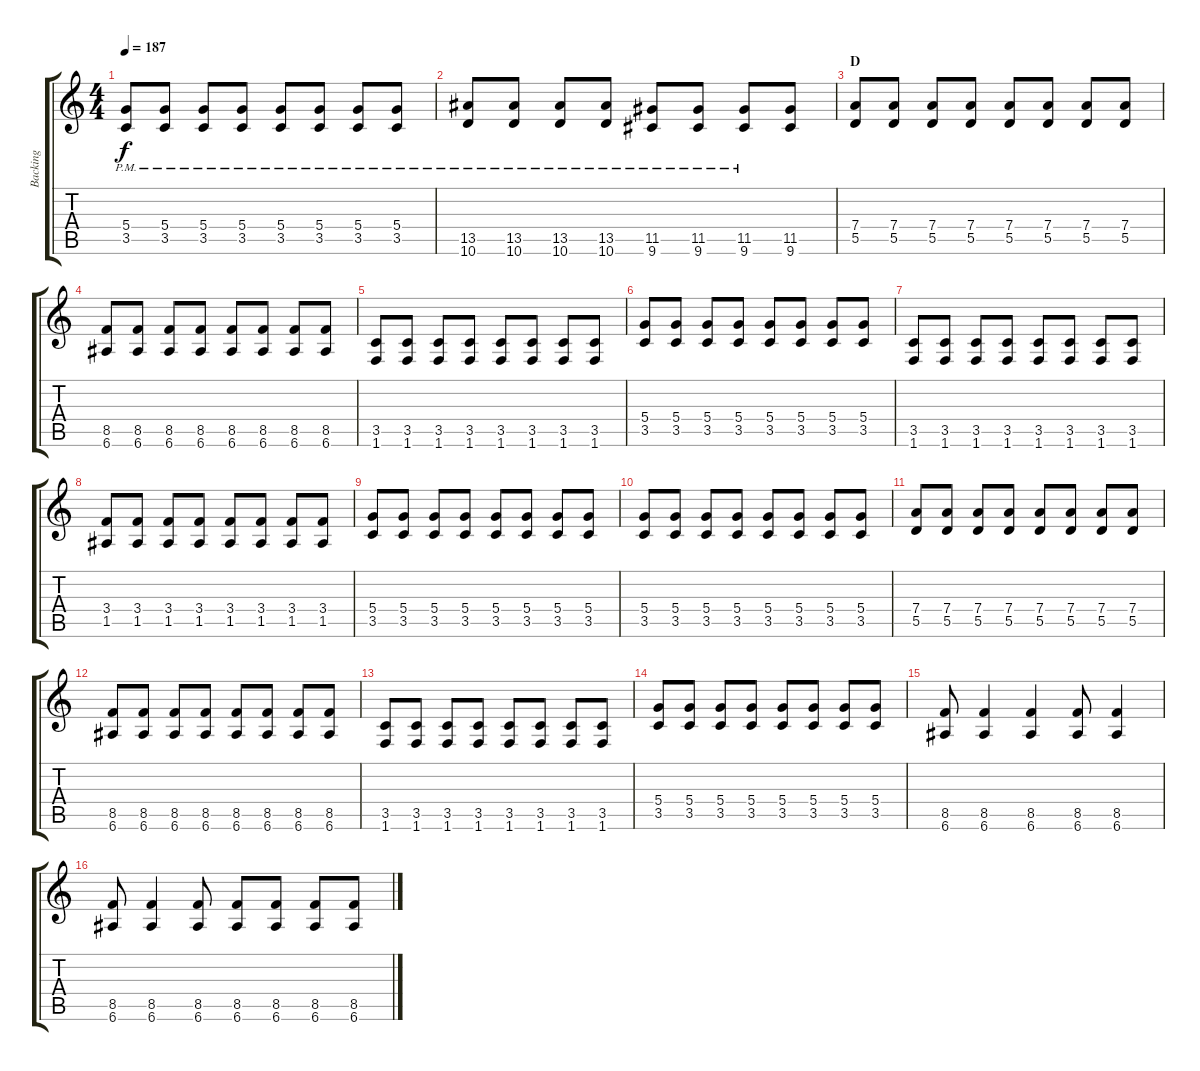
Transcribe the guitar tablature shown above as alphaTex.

\track ("Backing" "Backing") {instrument overdrivenguitar}
\staff {score tabs}
\tuning (E4 B3 G3 D3 A2 E2) {hide}
\ts (4 4)
\tempo 187
\clef g2
\ks c
(5.4{pm} 3.5{pm}).8{dy f} (5.4{pm} 3.5{pm}).8 (5.4{pm} 3.5{pm}).8 (5.4{pm} 3.5{pm}).8 (5.4{pm} 3.5{pm}).8 (5.4{pm} 3.5{pm}).8 (5.4{pm} 3.5{pm}).8 (5.4{pm} 3.5{pm}).8 |
(13.5{pm} 10.6{pm}).8 (13.5{pm} 10.6{pm}).8 (13.5{pm} 10.6{pm}).8 (13.5{pm} 10.6{pm}).8 (11.5{pm} 9.6{pm}).8 (11.5{pm} 9.6{pm}).8 (11.5{pm} 9.6{pm}).8 (11.5 9.6).8 |
\section ("" "D")
(7.4 5.5).8 (7.4 5.5).8 (7.4 5.5).8 (7.4 5.5).8 (7.4 5.5).8 (7.4 5.5).8 (7.4 5.5).8 (7.4 5.5).8 |
(8.5 6.6).8 (8.5 6.6).8 (8.5 6.6).8 (8.5 6.6).8 (8.5 6.6).8 (8.5 6.6).8 (8.5 6.6).8 (8.5 6.6).8 |
(3.5 1.6).8 (3.5 1.6).8 (3.5 1.6).8 (3.5 1.6).8 (3.5 1.6).8 (3.5 1.6).8 (3.5 1.6).8 (3.5 1.6).8 |
(5.4 3.5).8 (5.4 3.5).8 (5.4 3.5).8 (5.4 3.5).8 (5.4 3.5).8 (5.4 3.5).8 (5.4 3.5).8 (5.4 3.5).8 |
(3.5 1.6).8 (3.5 1.6).8 (3.5 1.6).8 (3.5 1.6).8 (3.5 1.6).8 (3.5 1.6).8 (3.5 1.6).8 (3.5 1.6).8 |
(3.4 1.5).8 (3.4 1.5).8 (3.4 1.5).8 (3.4 1.5).8 (3.4 1.5).8 (3.4 1.5).8 (3.4 1.5).8 (3.4 1.5).8 |
(5.4 3.5).8 (5.4 3.5).8 (5.4 3.5).8 (5.4 3.5).8 (5.4 3.5).8 (5.4 3.5).8 (5.4 3.5).8 (5.4 3.5).8 |
(5.4 3.5).8 (5.4 3.5).8 (5.4 3.5).8 (5.4 3.5).8 (5.4 3.5).8 (5.4 3.5).8 (5.4 3.5).8 (5.4 3.5).8 |
(7.4 5.5).8 (7.4 5.5).8 (7.4 5.5).8 (7.4 5.5).8 (7.4 5.5).8 (7.4 5.5).8 (7.4 5.5).8 (7.4 5.5).8 |
(8.5 6.6).8 (8.5 6.6).8 (8.5 6.6).8 (8.5 6.6).8 (8.5 6.6).8 (8.5 6.6).8 (8.5 6.6).8 (8.5 6.6).8 |
(3.5 1.6).8 (3.5 1.6).8 (3.5 1.6).8 (3.5 1.6).8 (3.5 1.6).8 (3.5 1.6).8 (3.5 1.6).8 (3.5 1.6).8 |
(5.4 3.5).8 (5.4 3.5).8 (5.4 3.5).8 (5.4 3.5).8 (5.4 3.5).8 (5.4 3.5).8 (5.4 3.5).8 (5.4 3.5).8 |
(8.5 6.6).8 (8.5 6.6).4 (8.5 6.6).4 (8.5 6.6).8 (8.5 6.6).4 |
(8.5 6.6).8 (8.5 6.6).4 (8.5 6.6).8 (8.5 6.6).8 (8.5 6.6).8 (8.5 6.6).8 (8.5 6.6).8
